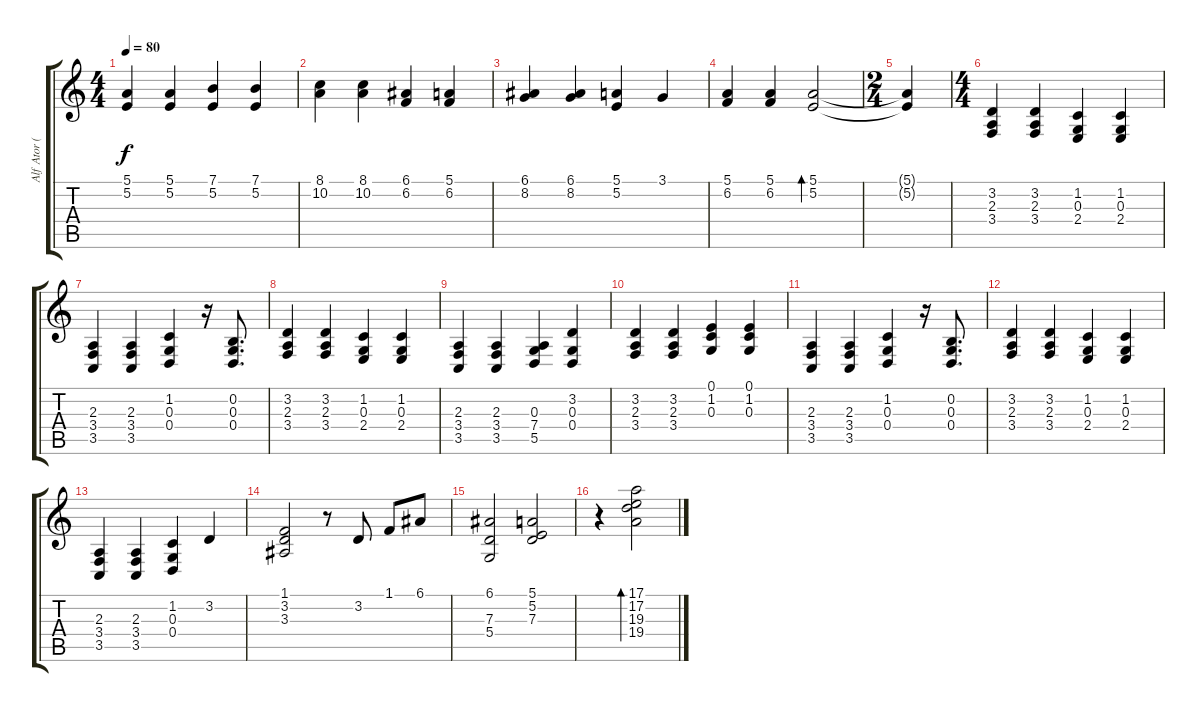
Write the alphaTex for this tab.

\track ("Alf Ator (rechte Hand)" "Alf Ator (") {instrument acousticgrandpiano}
\staff {score tabs}
\tuning (E4 B3 G3 D3 A2 E2) {hide}
\ts (4 4)
\tempo 80
\clef g2
\ks c
(5.1 5.2).4{dy f} (5.1 5.2).4 (7.1 5.2).4 (7.1 5.2).4 |
(8.1 10.2).4 (8.1 10.2).4 (6.1 6.2).4 (5.1 6.2).4 |
(6.1 8.2).4 (6.1 8.2).4 (5.1 5.2).4 3.1.4 |
(5.1 6.2).4 (5.1 6.2).4 (5.1 5.2).2{bd 240} |
\ts (2 4)
(5.1{t} 5.2{t}).4 |
\ts (4 4)
(3.2 2.3 3.4).4 (3.2 2.3 3.4).4 (1.2 0.3 2.4).4 (1.2 0.3 2.4).4 |
(2.3 3.4 3.5).4 (2.3 3.4 3.5).4 (1.2 0.3 0.4).4 r.16 (0.2 0.3 0.4).8{d} |
(3.2 2.3 3.4).4 (3.2 2.3 3.4).4 (1.2 0.3 2.4).4 (1.2 0.3 2.4).4 |
(2.3 3.4 3.5).4 (2.3 3.4 3.5).4 (0.3 7.4 5.5).4 (3.2 0.3 0.4).4 |
(3.2 2.3 3.4).4 (3.2 2.3 3.4).4 (0.1 1.2 0.3).4 (0.1 1.2 0.3).4 |
(2.3 3.4 3.5).4 (2.3 3.4 3.5).4 (1.2 0.3 0.4).4 r.16 (0.2 0.3 0.4).8{d} |
(3.2 2.3 3.4).4 (3.2 2.3 3.4).4 (1.2 0.3 2.4).4 (1.2 0.3 2.4).4 |
(2.3 3.4 3.5).4 (2.3 3.4 3.5).4 (1.2 0.3 0.4).4 3.2.4 |
(1.1 3.2 3.3).2 r.8 3.2.8 1.1.8 6.1.8 |
(6.1 7.3 5.4).2 (5.1 5.2 7.3).2 |
r.4 (17.1 17.2 19.3 19.4).2{bd 240}
